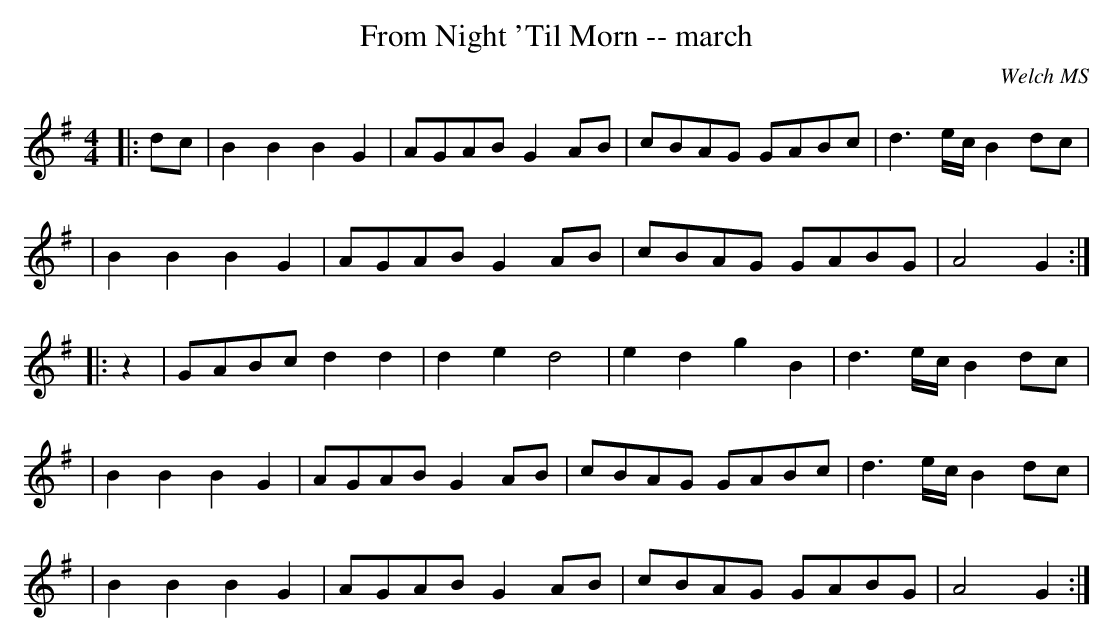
X:1
T: From Night 'Til Morn -- march
C: Welch MS
M: 4/4
L: 1/8
K: G
|: dc \
|  B2B2 B2G2 | AGAB G2AB | cBAG GABc | d3e/c/ B2dc |
|  B2B2 B2G2 | AGAB G2AB | cBAG GABG | A4     G2  :|
|: z2 \
|  GABc d2d2 | d2e2 d4   | e2d2 g2B2 | d3e/c/ B2dc |
|  B2B2 B2G2 | AGAB G2AB | cBAG GABc | d3e/c/ B2dc |
|  B2B2 B2G2 | AGAB G2AB | cBAG GABG | A4     G2  :|
